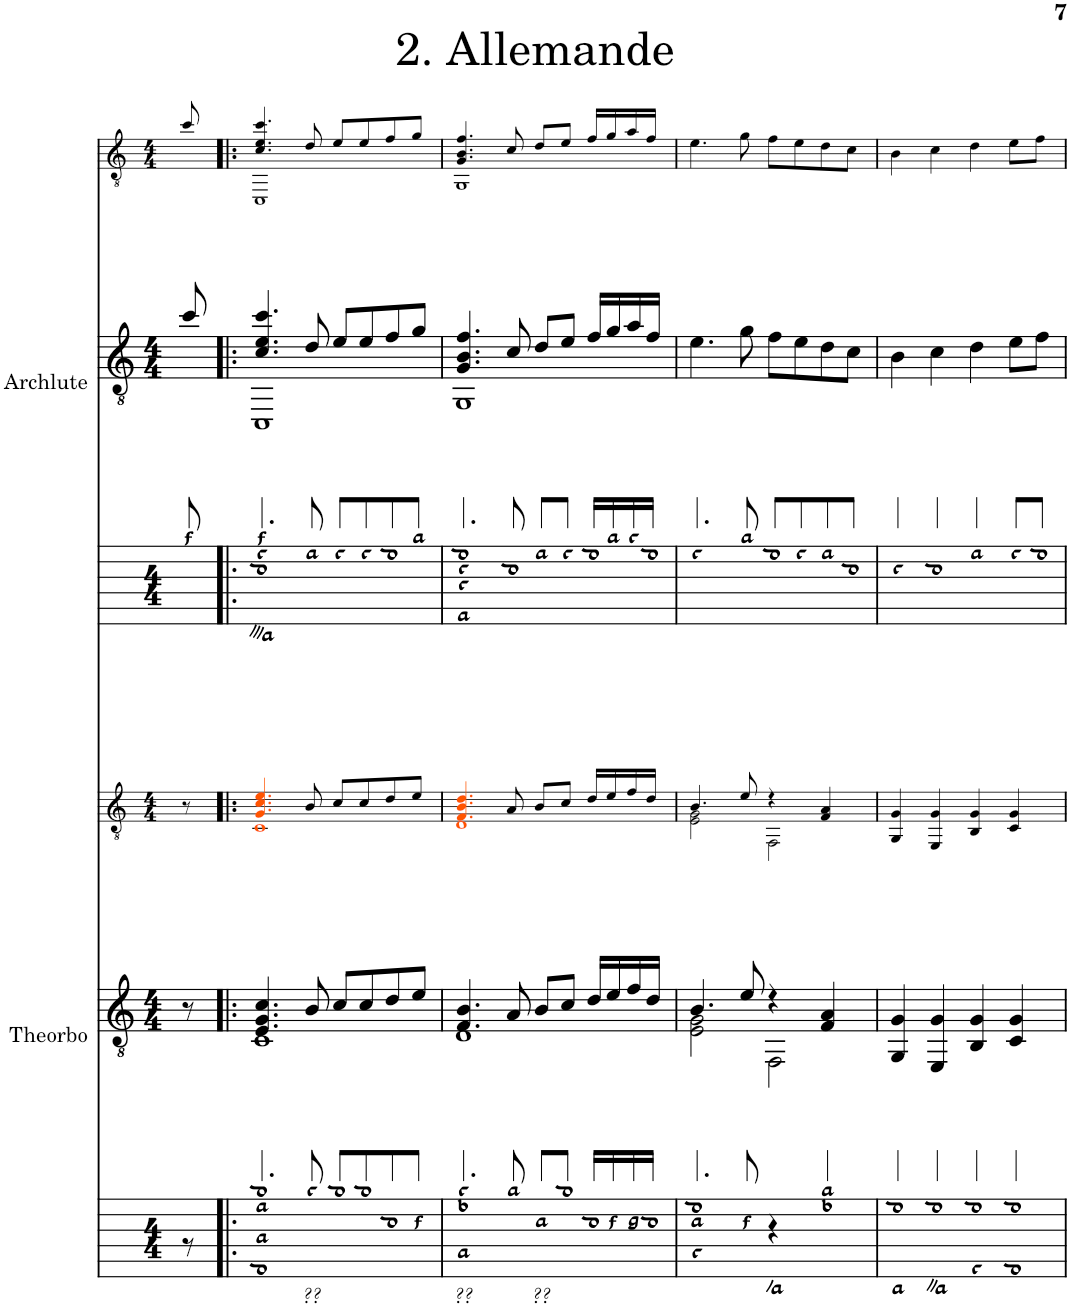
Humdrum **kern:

**kern	**kern	**kern	**kern	**kern	**kern
*part2	*part2	*part2	*part1	*part1	*part1
*staff6	*staff5	*staff4	*staff3	*staff2	*staff1
*I"Theorbo	*	*	*I"Archlute	*	*
*I'T.	*	*	*I'A.	*	*
!!LO:PB:g=z
*stria6	*	*stria5	*stria6	*	*stria5
*	*clefGv2	*clefGv2	*	*clefGv2	*clefGv2
*k[]	*k[]	*k[]	*k[]	*k[]	*k[]
*M4/4	*M4/4	*M4/4	*M4/4	*M4/4	*M4/4
=	=	=	=	=	=
8r	8r	8r	8cc/	8cc/	8cc/
=1!|:	=1!|:	=1!|:	=1!|:	=1!|:	=1!|:
*^	*^	*^	*^	*^	*^
1C	4.G/ 4.E/ 4.c/	4.E/ 4.G/ 4.c/	1C	4.Gi/ 4.ci/ 4.ei/	1Ci	1CC	4.c/ 4.e/ 4.cc/	4.c/ 4.e/ 4.cc/	1CC	4.c/ 4.e/ 4.cc/	1CC
!	!LO:TX:b:i:t=??	!	!	!	!	!	!	!	!	!	!
.	8B/	8B/	.	8B/	.	.	8d/	8d/	.	8d/	.
.	8c/L	8c/L	.	8c/L	.	.	8e/L	8e/L	.	8e/L	.
.	8c/	8c/	.	8c/	.	.	8e/	8e/	.	8e/	.
.	8d/	8d/	.	8d/	.	.	8f/	8f/	.	8f/	.
.	8e/J	8e/J	.	8e/J	.	.	8g/J	8g/J	.	8g/J	.
=2	=2	=2	=2	=2	=2	=2	=2	=2	=2	=2	=2
!LO:TX:b:i:t=??	!	!	!	!	!	!	!	!	!	!	!
1D	4.F/ 4.B/	4.F/ 4.B/	1D	4.Fi/ 4.Bi/ 4.di/	1Di	1GG	4.G/ 4.B/ 4.f/	4.G/ 4.B/ 4.f/	1GG	4.G/ 4.B/ 4.f/	1GG
.	8A/	8A/	.	8A/	.	.	8c/	8c/	.	8c/	.
!	!LO:TX:b:i:t=??	!	!	!	!	!	!	!	!	!	!
.	8B/L	8B/L	.	8B/L	.	.	8d/L	8d/L	.	8d/L	.
.	8c/J	8c/J	.	8c/J	.	.	8e/J	8e/J	.	8e/J	.
.	16d/LL	16d/LL	.	16d/LL	.	.	16f/LL	16f/LL	.	16f/LL	.
.	16e/	16e/	.	16e/	.	.	16g/	16g/	.	16g/	.
.	16f/	16f/	.	16f/	.	.	16a/	16a/	.	16a/	.
.	16d/JJ	16d/JJ	.	16d/JJ	.	.	16f/JJ	16f/JJ	.	16f/JJ	.
*	*	*	*	*	*	*v	*v	*	*	*	*
*	*	*	*	*	*	*	*v	*v	*	*
*	*	*	*	*	*	*	*	*v	*v
=3	=3	=3	=3	=3	=3	=3	=3	=3
2E 2G	4.B/	4.B/	2E\ 2G\	4.B/	2E\ 2G\	4.e/	4.e\	4.e\
.	8e/	8e/	.	8e/	.	8g/	8g\	8g\
2FF	4r	4r	2FF\	4r	2FF\	8f/L	8f\L	8f\L
.	.	.	.	.	.	8e/	8e\	8e\
.	4F/ 4A/	4F/ 4A/	.	4F/ 4A/	.	8d/	8d\	8d\
.	.	.	.	.	.	8c/J	8c\J	8c\J
*v	*v	*	*	*	*	*	*	*
*	*v	*v	*	*	*	*	*
*	*	*v	*v	*	*	*
=4	=4	=4	=4	=4	=4
4GG/ 4G/	4GG/ 4G/	4GG/ 4G/	4B/	4B\	4B\
4EE/ 4G/	4EE/ 4G/	4EE/ 4G/	4c/	4c\	4c\
4BB/ 4G/	4BB/ 4G/	4BB/ 4G/	4d/	4d\	4d\
4C/ 4G/	4C/ 4G/	4C/ 4G/	8e/L	8e\L	8e\L
.	.	.	8f/J	8f\J	8f\J
=	=	=	=	=	=
*-	*-	*-	*-	*-	*-
